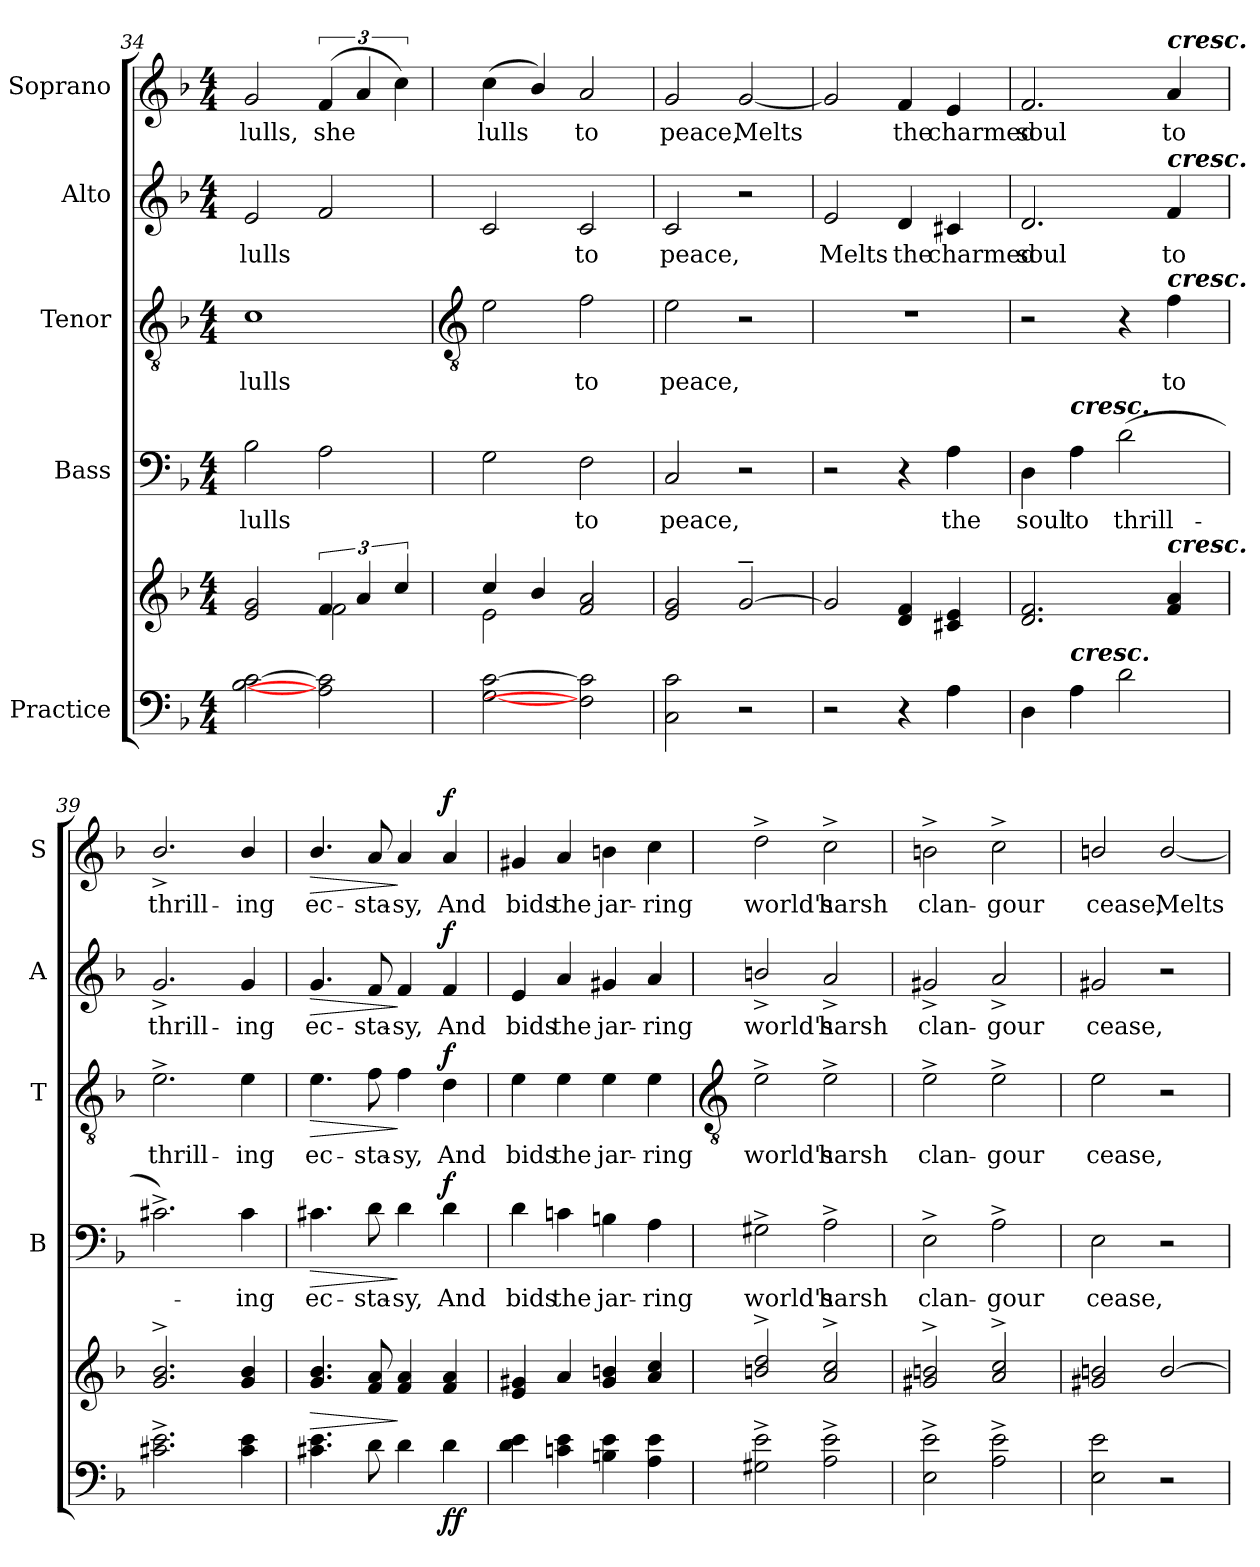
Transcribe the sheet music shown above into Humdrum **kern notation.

**kern	**kern	**dynam	**kern	**text	**dynam	**kern	**text	**dynam	**kern	**text	**dynam	**kern	**text	**dynam
*part5	*part5	*part5	*part4	*part4	*part4	*part3	*part3	*part3	*part2	*part2	*part2	*part1	*part1	*part1
*staff6	*staff5	*staff5/6	*staff4	*staff4	*staff4	*staff3	*staff3	*staff3	*staff2	*staff2	*staff2	*staff1	*staff1	*staff1
*I"Practice	*	*	*I"Bass	*	*	*I"Tenor	*	*	*I"Alto	*	*	*I"Soprano	*	*
*	*	*	*I'B	*	*	*I'T	*	*	*I'A	*	*	*I'S	*	*
*clefF4	*clefG2	*	*clefF4	*	*	*clefGv2	*	*	*clefG2	*	*	*clefG2	*	*
*k[b-]	*k[b-]	*	*k[b-]	*	*	*k[b-]	*	*	*k[b-]	*	*	*k[b-]	*	*
*F:	*F:	*	*F:	*	*	*F:	*	*	*F:	*	*	*F:	*	*
*M4/4	*M4/4	*	*M4/4	*	*	*M4/4	*	*	*M4/4	*	*	*M4/4	*	*
=34	=34	=34	=34	=34	=34	=34	=34	=34	=34	=34	=34	=34	=34	=34
*	*^	*	*	*	*	*	*	*	*	*	*	*	*	*
!	!	!	!	!	!LO:LY:b	!	!	!LO:LY:b	!	!	!LO:LY:b	!	!	!LO:LY:b	!
[2B- [2c	2e/ 2g/	2ryy	.	2B-	lulls	.	1c	lulls	.	2e	lulls	.	2g	lulls,	.
!	!	!	!	!	!	!	!	!	!	!	!	!	!	!LO:LY:b	!
2A] 2c]	6f/	2f\	.	2A	.	.	.	.	.	2f	.	.	(<6f	she	.
.	6a/	.	.	.	.	.	.	.	.	.	.	.	6a	.	.
.	6cc/	.	.	.	.	.	.	.	.	.	.	.	6cc)	.	.
!!LO:LB:g=z
=35	=35	=35	=35	=35	=35	=35	=35	=35	=35	=35	=35	=35	=35	=35	=35
*	*	*	*	*	*	*	*clefGv2	*	*	*	*	*	*	*	*
!	!	!	!	!	!	!	!	!	!	!	!	!	!	!LO:LY:b	!
[2G [2c	4cc/	2e\	.	2G	.	.	2e	.	.	2c	.	.	(<4cc	lulls	.
.	4b-/	.	.	.	.	.	.	.	.	.	.	.	4b-/)	.	.
!	!	!	!	!	!LO:LY:b	!	!	!LO:LY:b	!	!	!LO:LY:b	!	!	!LO:LY:b	!
2F] 2c]	2f/ 2a/	2ryy	.	2F	to	.	2f	to	.	2c	to	.	2a	to	.
=36	=36	=36	=36	=36	=36	=36	=36	=36	=36	=36	=36	=36	=36	=36	=36
!	!	!	!	!	!LO:LY:b	!	!	!LO:LY:b	!	!	!LO:LY:b	!	!	!LO:LY:b	!
2C 2c	2e/ 2g/	1ryy	.	2C	peace,	.	2e	peace,	.	2c	peace,	.	2g	peace,	.
!	!	!	!	!	!	!	!	!	!	!	!	!	!	!LO:LY:b	!
2r	[2g~/	.	.	2r	.	.	2r	.	.	2r	.	.	[2g	Melts	.
=37	=37	=37	=37	=37	=37	=37	=37	=37	=37	=37	=37	=37	=37	=37	=37
!	!	!	!	!	!	!	!	!	!	!	!LO:LY:b	!	!	!	!
2r	2g/]	1ryy	.	2r	.	.	1r	.	.	2e	Melts	.	2g]	.	.
!	!	!	!	!	!	!	!	!	!	!	!LO:LY:b	!	!	!LO:LY:b	!
4r	4d/ 4f/	.	.	4r	.	.	.	.	.	4d	the	.	4f	the	.
!	!	!	!	!	!LO:LY:b	!	!	!	!	!	!LO:LY:b	!	!	!LO:LY:b	!
4A	4c#X/ 4e/	.	.	4A	the	.	.	.	.	4c#X	charmed	.	4e	charmed	.
=38	=38	=38	=38	=38	=38	=38	=38	=38	=38	=38	=38	=38	=38	=38	=38
!	!	!	!	!	!LO:LY:b	!	!	!	!	!	!LO:LY:b	!	!	!LO:LY:b	!
4D	2.d/ 2.f/	1ryy	.	4D	soul	.	2r	.	.	2.d	soul	.	2.f	soul	.
!	!	!	!	!LO:TX:a:Bi:t=cresc.	!	!	!	!	!	!	!	!	!	!	!
!LO:TX:a:Bi:t=cresc.	!	!	!	!	!	!	!	!	!	!	!	!	!	!	!
!	!	!	!	!	!LO:LY:b	!	!	!	!	!	!	!	!	!	!
4A	.	.	.	4A	to	.	.	.	.	.	.	.	.	.	.
!	!	!	!	!	!LO:LY:b	!	!	!	!	!	!	!	!	!	!
2d	.	.	.	(>2d	thrill-	.	4r	.	.	.	.	.	.	.	.
!	!	!	!	!	!	!	!	!	!	!	!	!	!LO:TX:a:Bi:t=cresc.	!	!
!	!	!	!	!	!	!	!	!	!	!LO:TX:a:Bi:t=cresc.	!	!	!	!	!
!	!	!	!	!	!	!	!LO:TX:a:Bi:t=cresc.	!	!	!	!	!	!	!	!
!	!LO:TX:a:Bi:t=cresc.	!	!	!	!	!	!	!	!	!	!	!	!	!	!
!	!	!	!	!	!	!	!	!LO:LY:b	!	!	!LO:LY:b	!	!	!LO:LY:b	!
.	4f/ 4a/	.	.	.	.	.	4f	to	.	4f	to	.	4a	to	.
=39	=39	=39	=39	=39	=39	=39	=39	=39	=39	=39	=39	=39	=39	=39	=39
!	!	!	!	!	!	!	!	!LO:LY:b	!	!	!LO:LY:b	!	!	!LO:LY:b	!
2.c#X^ 2.e^	2.g/^ 2.b-/^	1ryy	.	2.c#X^)	.	.	2.e^	thrill-	.	2.g^	thrill-	.	2.b-^/	thrill-	.
!	!	!	!	!	!LO:LY:b	!	!	!LO:LY:b	!	!	!LO:LY:b	!	!	!LO:LY:b	!
4c# 4e	4g/ 4b-/	.	.	4c#	ing	.	4e	-ing	.	4g	-ing	.	4b-/	-ing	.
=40	=40	=40	=40	=40	=40	=40	=40	=40	=40	=40	=40	=40	=40	=40	=40
!	!	!	!LO:HP:b	!	!LO:LY:b	!LO:HP:b	!	!LO:LY:b	!LO:HP:b	!	!LO:LY:b	!LO:HP:b	!	!LO:LY:b	!LO:HP:b
4.c#X 4.e	4.g/ 4.b-/	1ryy	>	4.c#X	ec-	>	4.e	ec-	>	4.g	ec-	>	4.b-/	ec-	>
!	!	!	!	!	!LO:LY:b	!	!	!LO:LY:b	!	!	!LO:LY:b	!	!	!LO:LY:b	!
8d	8f/ 8a/	.	.	8d	-sta-	.	8f	-sta-	.	8f	-sta-	.	8a	-sta-	.
!	!	!	!	!	!LO:LY:b	!	!	!LO:LY:b	!	!	!LO:LY:b	!	!	!LO:LY:b	!
4d	4f/ 4a/	.	]	4d	-sy,	]	4f	-sy,	]	4f	-sy,	]	4a	-sy,	]
!	!	!	!LO:DY:b=2	!	!LO:LY:b	!	!	!LO:LY:b	!	!	!LO:LY:b	!	!	!LO:LY:b	!
!	!	!	!LO:DY:n=1:b	!	!	!LO:DY:b	!	!	!LO:DY:b	!	!	!LO:DY:b	!	!	!LO:DY:b
4d	4f/ 4a/	.	f f	4d	And	f	4d	And	f	4f	And	f	4a	And	f
=41	=41	=41	=41	=41	=41	=41	=41	=41	=41	=41	=41	=41	=41	=41	=41
!	!	!	!	!	!LO:LY:b	!	!	!LO:LY:b	!	!	!LO:LY:b	!	!	!LO:LY:b	!
4d 4e	4e/ 4g#X/	1ryy	.	4d	bids	.	4e	bids	.	4e	bids	.	4g#X	bids	.
!	!	!	!	!	!LO:LY:b	!	!	!LO:LY:b	!	!	!LO:LY:b	!	!	!LO:LY:b	!
4cn 4e	4a/	.	.	4cn	the	.	4e	the	.	4a	the	.	4a	the	.
!	!	!	!	!	!LO:LY:b	!	!	!LO:LY:b	!	!	!LO:LY:b	!	!	!LO:LY:b	!
4Bn 4e	4g#/ 4bn/	.	.	4Bn	jar-	.	4e	jar-	.	4g#X	jar-	.	4bn	jar-	.
!	!	!	!	!	!LO:LY:b	!	!	!LO:LY:b	!	!	!LO:LY:b	!	!	!LO:LY:b	!
4A 4e	4a/ 4cc/	.	.	4A	-ring	.	4e	-ring	.	4a	-ring	.	4cc	-ring	.
!!LO:LB:g=z
=42	=42	=42	=42	=42	=42	=42	=42	=42	=42	=42	=42	=42	=42	=42	=42
*	*	*	*	*	*	*	*clefGv2	*	*	*	*	*	*	*	*
!	!	!	!	!	!LO:LY:b	!	!	!LO:LY:b	!	!	!LO:LY:b	!	!	!LO:LY:b	!
2G#X^ 2e^	2bn/^ 2dd/^	1ryy	.	2G#X^	world's	.	2e^	world's	.	2bn^/	world's	.	2dd^	world's	.
!	!	!	!	!	!LO:LY:b	!	!	!LO:LY:b	!	!	!LO:LY:b	!	!	!LO:LY:b	!
2A^ 2e^	2a/^ 2cc/^	.	.	2A^	harsh	.	2e^	harsh	.	2a^	harsh	.	2cc^	harsh	.
=43	=43	=43	=43	=43	=43	=43	=43	=43	=43	=43	=43	=43	=43	=43	=43
!	!	!	!	!	!LO:LY:b	!	!	!LO:LY:b	!	!	!LO:LY:b	!	!	!LO:LY:b	!
2E^ 2e^	2g#X/^ 2bn/^	1ryy	.	2E^	clan-	.	2e^	clan-	.	2g#X^	clan-	.	2bn^	clan-	.
!	!	!	!	!	!LO:LY:b	!	!	!LO:LY:b	!	!	!LO:LY:b	!	!	!LO:LY:b	!
2A^ 2e^	2a/^ 2cc/^	.	.	2A^	-gour	.	2e^	-gour	.	2a^	-gour	.	2cc^	-gour	.
=44	=44	=44	=44	=44	=44	=44	=44	=44	=44	=44	=44	=44	=44	=44	=44
!	!	!	!	!	!LO:LY:b	!	!	!LO:LY:b	!	!	!LO:LY:b	!	!	!LO:LY:b	!
2E 2e	2g#X/ 2bn/	1ryy	.	2E	cease,	.	2e	cease,	.	2g#X/	cease,	.	2bn/	cease,	.
!	!	!	!	!	!	!	!	!	!	!	!	!	!	!LO:LY:b	!
2r	[2b/	.	.	2r	.	.	2r	.	.	2r	.	.	[2b/	Melts	.
*	*v	*v	*	*	*	*	*	*	*	*	*	*	*	*	*
=	=	=	=	=	=	=	=	=	=	=	=	=	=	=
*-	*-	*-	*-	*-	*-	*-	*-	*-	*-	*-	*-	*-	*-	*-
